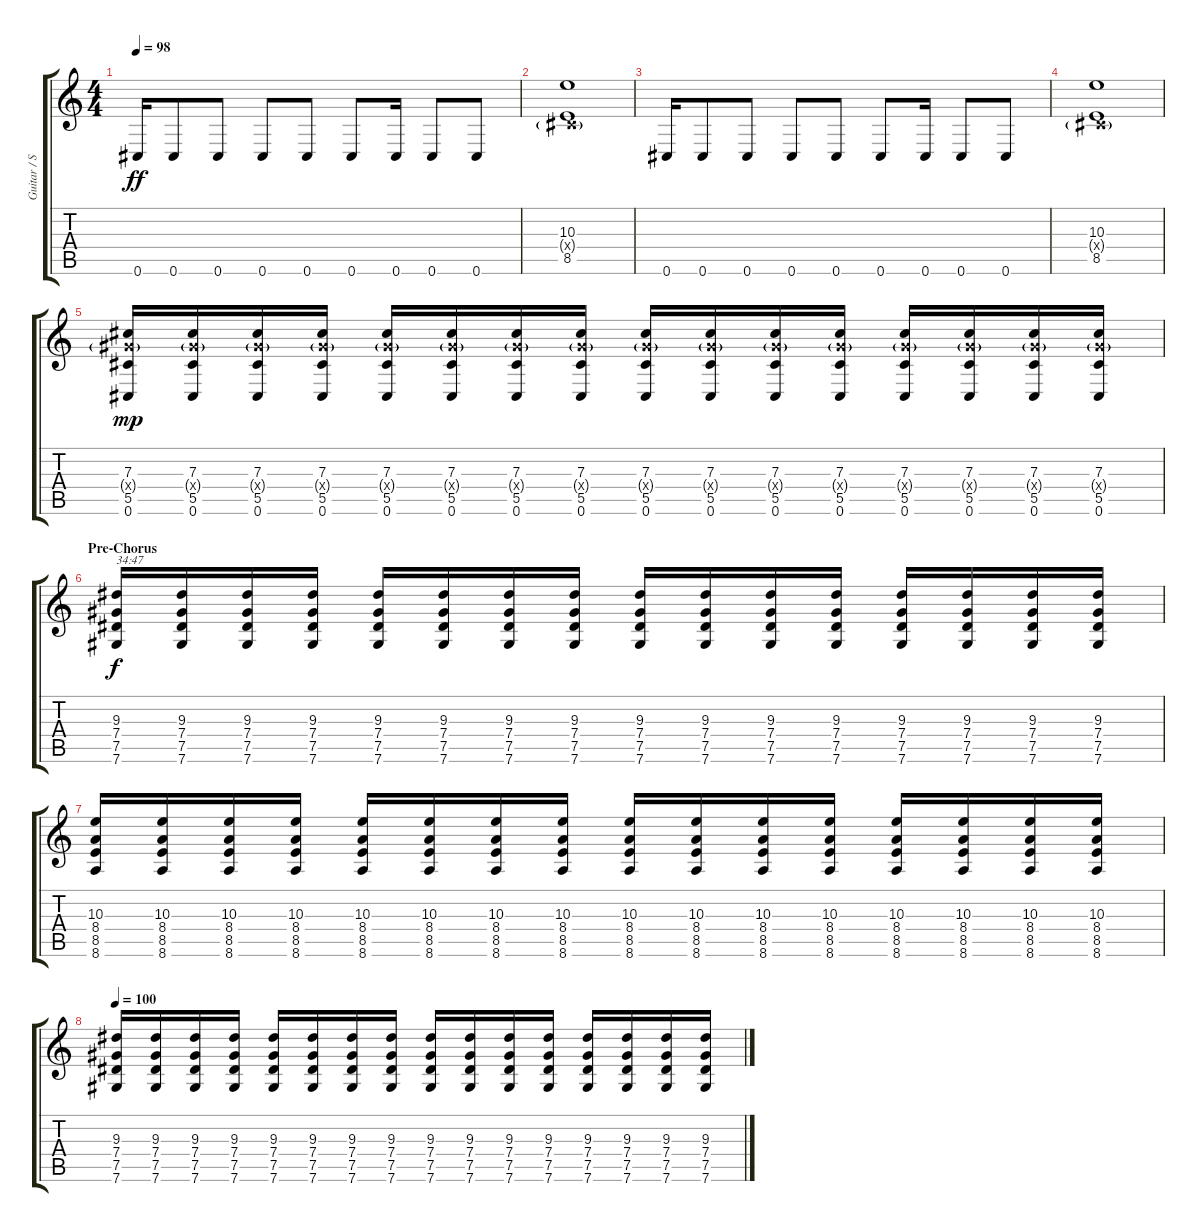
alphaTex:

\track ("Guitar / Stef Carpenter" "Guitar / S") {instrument distortionguitar}
\staff {score tabs}
\tuning (Eb4 Bb3 Gb3 Db3 Ab2 Db2) {hide}
\ts (4 4)
\tempo 98
\clef g2
\ks c
0.6.16{dy ff} 0.6.8 0.6.8 0.6.8 0.6.8 0.6.8 0.6.16 0.6.8 0.6.8 |
(10.3 0.4{g x} 8.5).1 |
0.6.16 0.6.8 0.6.8 0.6.8 0.6.8 0.6.8 0.6.16 0.6.8 0.6.8 |
(10.3 0.4{g x} 8.5).1 |
(7.3 7.4{g x} 5.5 0.6).16{dy mp} (7.3 7.4{g x} 5.5 0.6).16 (7.3 7.4{g x} 5.5 0.6).16 (7.3 7.4{g x} 5.5 0.6).16 (7.3 7.4{g x} 5.5 0.6).16 (7.3 7.4{g x} 5.5 0.6).16 (7.3 7.4{g x} 5.5 0.6).16 (7.3 7.4{g x} 5.5 0.6).16 (7.3 7.4{g x} 5.5 0.6).16 (7.3 7.4{g x} 5.5 0.6).16 (7.3 7.4{g x} 5.5 0.6).16 (7.3 7.4{g x} 5.5 0.6).16 (7.3 7.4{g x} 5.5 0.6).16 (7.3 7.4{g x} 5.5 0.6).16 (7.3 7.4{g x} 5.5 0.6).16 (7.3 7.4{g x} 5.5 0.6).16 |
\section ("" "Pre-Chorus")
(9.3 7.4 7.5 7.6).16{txt "34:47" dy f} (9.3 7.4 7.5 7.6).16 (9.3 7.4 7.5 7.6).16 (9.3 7.4 7.5 7.6).16 (9.3 7.4 7.5 7.6).16 (9.3 7.4 7.5 7.6).16 (9.3 7.4 7.5 7.6).16 (9.3 7.4 7.5 7.6).16 (9.3 7.4 7.5 7.6).16 (9.3 7.4 7.5 7.6).16 (9.3 7.4 7.5 7.6).16 (9.3 7.4 7.5 7.6).16 (9.3 7.4 7.5 7.6).16 (9.3 7.4 7.5 7.6).16 (9.3 7.4 7.5 7.6).16 (9.3 7.4 7.5 7.6).16 |
(10.3 8.4 8.5 8.6).16 (10.3 8.4 8.5 8.6).16 (10.3 8.4 8.5 8.6).16 (10.3 8.4 8.5 8.6).16 (10.3 8.4 8.5 8.6).16 (10.3 8.4 8.5 8.6).16 (10.3 8.4 8.5 8.6).16 (10.3 8.4 8.5 8.6).16 (10.3 8.4 8.5 8.6).16 (10.3 8.4 8.5 8.6).16 (10.3 8.4 8.5 8.6).16 (10.3 8.4 8.5 8.6).16 (10.3 8.4 8.5 8.6).16 (10.3 8.4 8.5 8.6).16 (10.3 8.4 8.5 8.6).16 (10.3 8.4 8.5 8.6).16 |
\tempo 100
(9.3 7.4 7.5 7.6).16 (9.3 7.4 7.5 7.6).16 (9.3 7.4 7.5 7.6).16 (9.3 7.4 7.5 7.6).16 (9.3 7.4 7.5 7.6).16 (9.3 7.4 7.5 7.6).16 (9.3 7.4 7.5 7.6).16 (9.3 7.4 7.5 7.6).16 (9.3 7.4 7.5 7.6).16 (9.3 7.4 7.5 7.6).16 (9.3 7.4 7.5 7.6).16 (9.3 7.4 7.5 7.6).16 (9.3 7.4 7.5 7.6).16 (9.3 7.4 7.5 7.6).16 (9.3 7.4 7.5 7.6).16 (9.3 7.4 7.5 7.6).16
